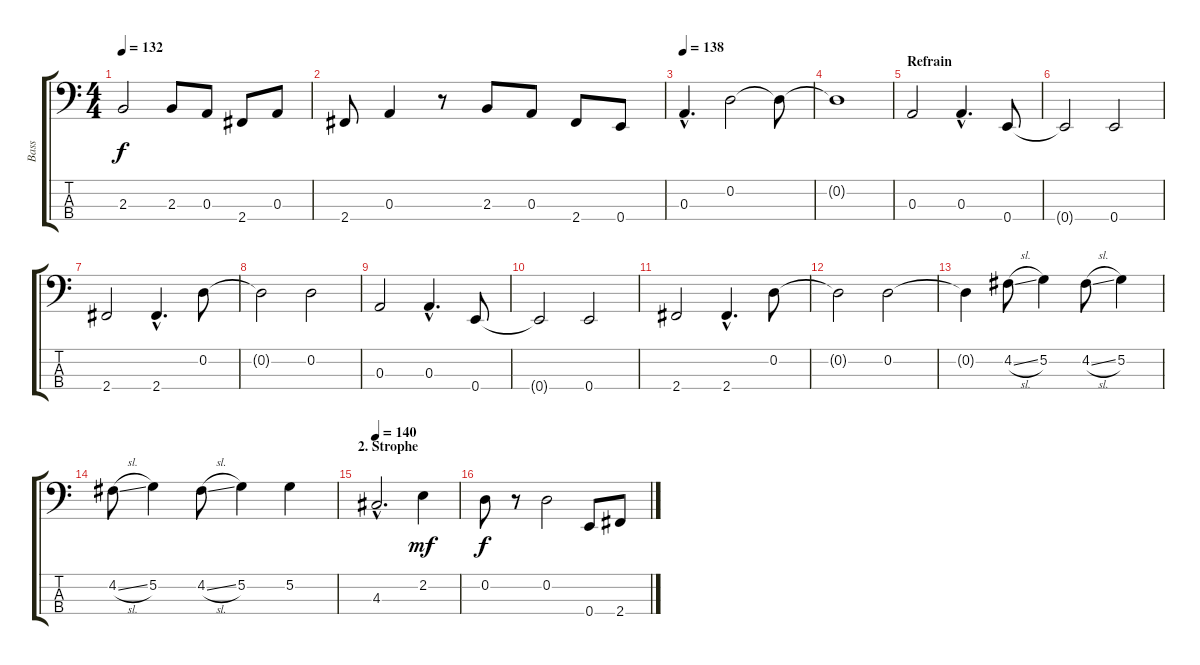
\track ("Bass" "Bass") {instrument acousticbass}
\staff {score tabs}
\tuning (G2 D2 A1 E1) {hide}
\ts (4 4)
\tempo 132
\clef f4
\ks c
2.3.2{dy f} 2.3.8 0.3.8 2.4.8 0.3.8 |
2.4.8 0.3.4 r.8 2.3.8 0.3.8 2.4.8 0.4.8 |
\tempo 138
0.3{hac}.4{d} 0.2.2 0.2{t}.8 |
0.2{t}.1 |
\section ("" "Refrain")
0.3.2 0.3{hac}.4{d} 0.4.8 |
0.4{t}.2 0.4.2 |
2.4.2 2.4{hac}.4{d} 0.2.8 |
0.2{t}.2 0.2.2 |
0.3.2 0.3{hac}.4{d} 0.4.8 |
0.4{t}.2 0.4.2 |
2.4.2 2.4{hac}.4{d} 0.2.8 |
0.2{t}.2 0.2.2 |
0.2{t}.4 4.2{sl}.8 5.2.4 4.2{sl}.8 5.2.4 |
4.2{sl}.8 5.2.4 4.2{sl}.8 5.2.4 5.2.4 |
\section ("" "2. Strophe")
\tempo 140
4.3{hac}.2{d} 2.2.4{dy mf} |
0.2.8{dy f} r.8 0.2.2 0.4.8 2.4.8
